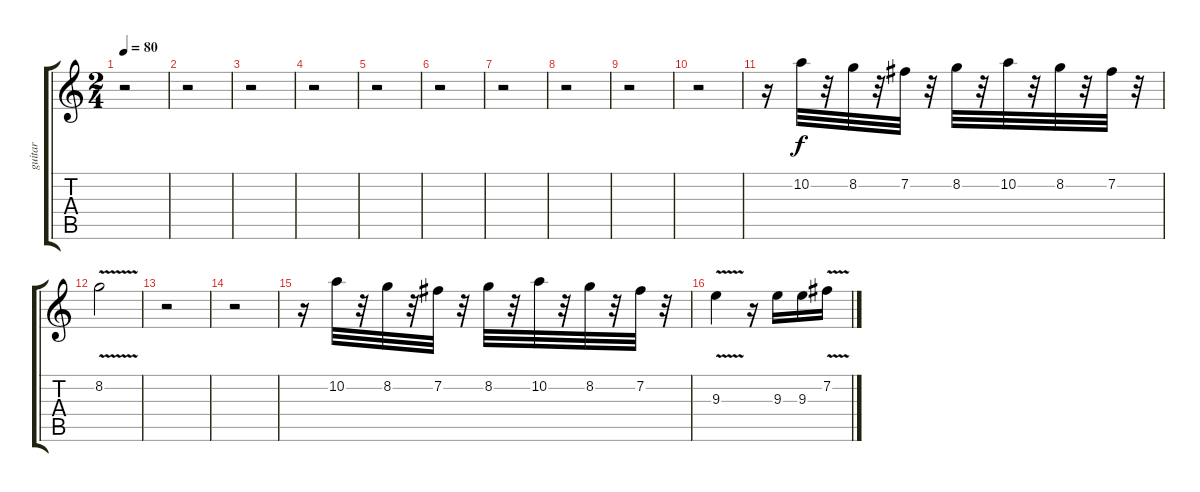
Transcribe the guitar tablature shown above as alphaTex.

\track ("guitar    solo   one" "guitar    ") {instrument overdrivenguitar}
\staff {score tabs}
\tuning (E4 B3 G3 D3 A2 E2) {hide}
\ts (2 4)
\tempo 80
\clef g2
\ks c
r.2{dy f volume 13} |
r.2 |
r.2 |
r.2 |
r.2 |
r.2 |
r.2 |
r.2 |
r.2 |
r.2 |
r.16 10.2.32 r.32 8.2.32 r.32 7.2.32 r.32 8.2.32 r.32 10.2.32 r.32 8.2.32 r.32 7.2.32 r.32 |
8.2{v}.2 |
r.2 |
r.2 |
r.16 10.2.32 r.32 8.2.32 r.32 7.2.32 r.32 8.2.32 r.32 10.2.32 r.32 8.2.32 r.32 7.2.32 r.32 |
9.3{v}.4 r.16 9.3.16 9.3.16 7.2{v}.16
